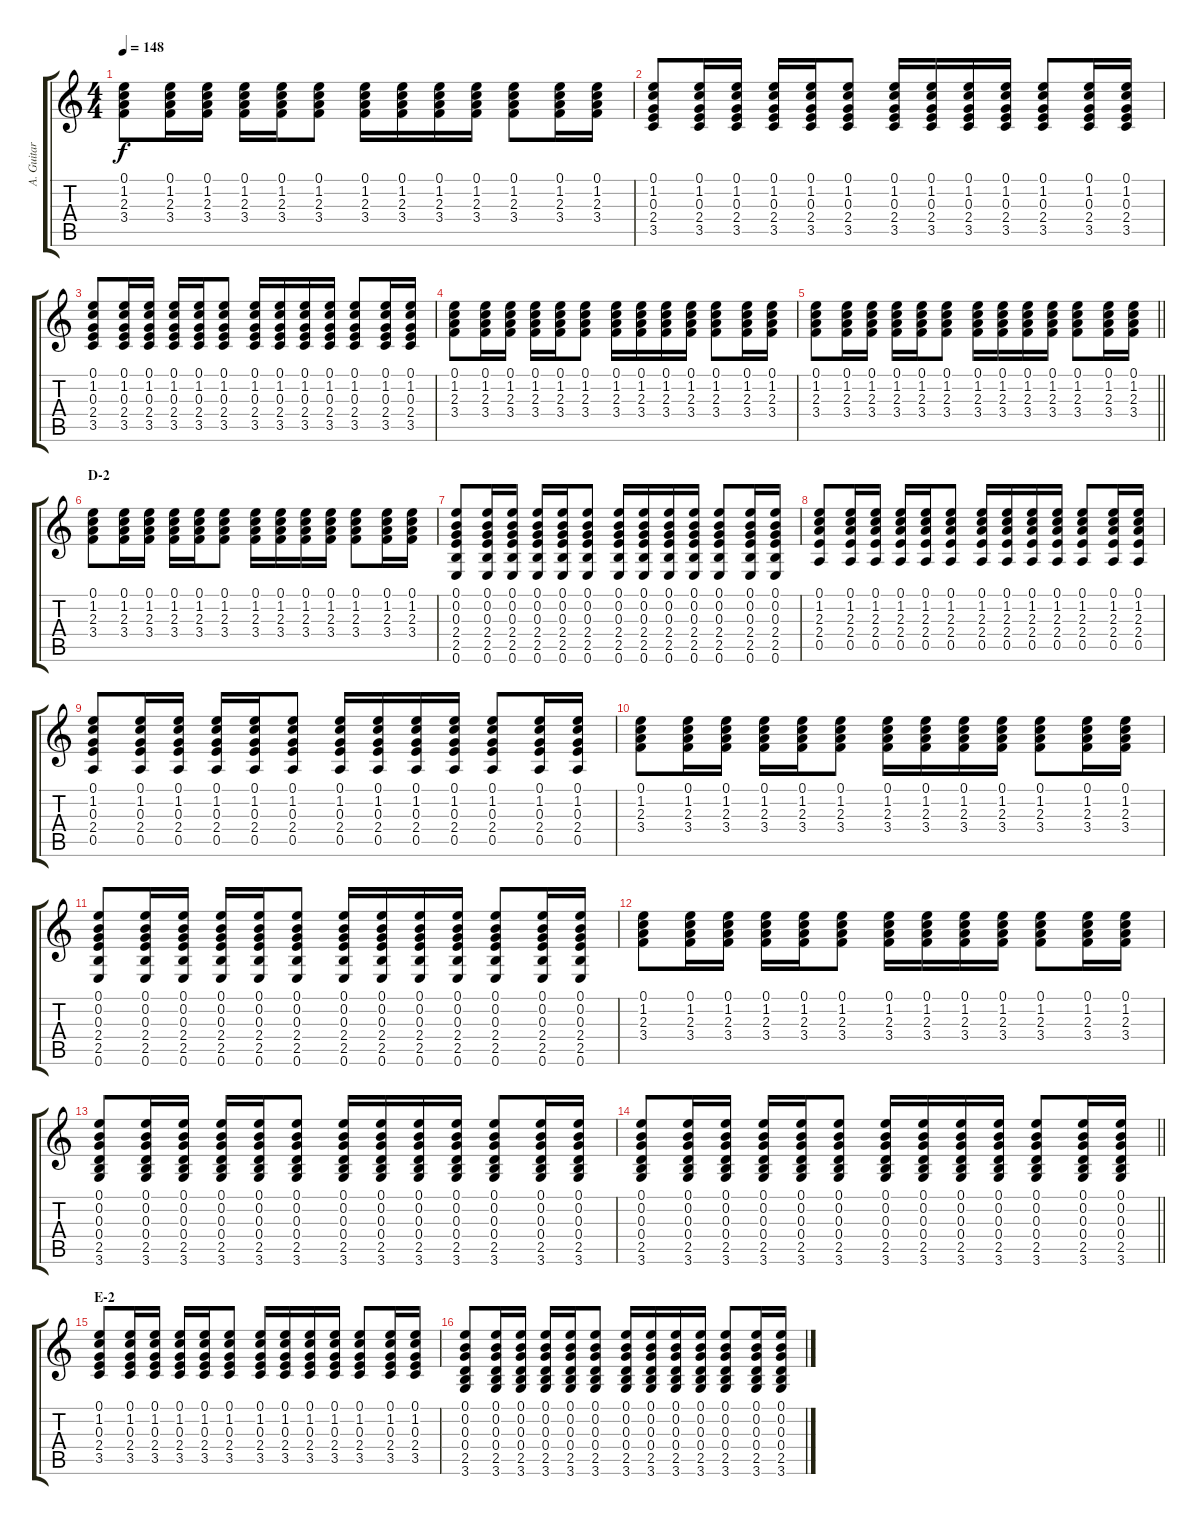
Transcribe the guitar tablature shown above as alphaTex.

\track ("A. Guitar" "A. Guitar") {instrument acousticguitarsteel}
\staff {score tabs}
\tuning (E4 B3 G3 D3 A2 E2) {hide}
\ts (4 4)
\tempo 148
\clef g2
\ks c
(0.1 1.2 2.3 3.4).8{dy f} (0.1 1.2 2.3 3.4).16 (0.1 1.2 2.3 3.4).16 (0.1 1.2 2.3 3.4).16 (0.1 1.2 2.3 3.4).16 (0.1 1.2 2.3 3.4).8 (0.1 1.2 2.3 3.4).16 (0.1 1.2 2.3 3.4).16 (0.1 1.2 2.3 3.4).16 (0.1 1.2 2.3 3.4).16 (0.1 1.2 2.3 3.4).8 (0.1 1.2 2.3 3.4).16 (0.1 1.2 2.3 3.4).16 |
(0.1 1.2 0.3 2.4 3.5).8 (0.1 1.2 0.3 2.4 3.5).16 (0.1 1.2 0.3 2.4 3.5).16 (0.1 1.2 0.3 2.4 3.5).16 (0.1 1.2 0.3 2.4 3.5).16 (0.1 1.2 0.3 2.4 3.5).8 (0.1 1.2 0.3 2.4 3.5).16 (0.1 1.2 0.3 2.4 3.5).16 (0.1 1.2 0.3 2.4 3.5).16 (0.1 1.2 0.3 2.4 3.5).16 (0.1 1.2 0.3 2.4 3.5).8 (0.1 1.2 0.3 2.4 3.5).16 (0.1 1.2 0.3 2.4 3.5).16 |
(0.1 1.2 0.3 2.4 3.5).8 (0.1 1.2 0.3 2.4 3.5).16 (0.1 1.2 0.3 2.4 3.5).16 (0.1 1.2 0.3 2.4 3.5).16 (0.1 1.2 0.3 2.4 3.5).16 (0.1 1.2 0.3 2.4 3.5).8 (0.1 1.2 0.3 2.4 3.5).16 (0.1 1.2 0.3 2.4 3.5).16 (0.1 1.2 0.3 2.4 3.5).16 (0.1 1.2 0.3 2.4 3.5).16 (0.1 1.2 0.3 2.4 3.5).8 (0.1 1.2 0.3 2.4 3.5).16 (0.1 1.2 0.3 2.4 3.5).16 |
(0.1 1.2 2.3 3.4).8 (0.1 1.2 2.3 3.4).16 (0.1 1.2 2.3 3.4).16 (0.1 1.2 2.3 3.4).16 (0.1 1.2 2.3 3.4).16 (0.1 1.2 2.3 3.4).8 (0.1 1.2 2.3 3.4).16 (0.1 1.2 2.3 3.4).16 (0.1 1.2 2.3 3.4).16 (0.1 1.2 2.3 3.4).16 (0.1 1.2 2.3 3.4).8 (0.1 1.2 2.3 3.4).16 (0.1 1.2 2.3 3.4).16 |
\barLineRight lightlight
(0.1 1.2 2.3 3.4).8 (0.1 1.2 2.3 3.4).16 (0.1 1.2 2.3 3.4).16 (0.1 1.2 2.3 3.4).16 (0.1 1.2 2.3 3.4).16 (0.1 1.2 2.3 3.4).8 (0.1 1.2 2.3 3.4).16 (0.1 1.2 2.3 3.4).16 (0.1 1.2 2.3 3.4).16 (0.1 1.2 2.3 3.4).16 (0.1 1.2 2.3 3.4).8 (0.1 1.2 2.3 3.4).16 (0.1 1.2 2.3 3.4).16 |
\section ("" "D-2")
(0.1 1.2 2.3 3.4).8 (0.1 1.2 2.3 3.4).16 (0.1 1.2 2.3 3.4).16 (0.1 1.2 2.3 3.4).16 (0.1 1.2 2.3 3.4).16 (0.1 1.2 2.3 3.4).8 (0.1 1.2 2.3 3.4).16 (0.1 1.2 2.3 3.4).16 (0.1 1.2 2.3 3.4).16 (0.1 1.2 2.3 3.4).16 (0.1 1.2 2.3 3.4).8 (0.1 1.2 2.3 3.4).16 (0.1 1.2 2.3 3.4).16 |
(0.1 0.2 0.3 2.4 2.5 0.6).8 (0.1 0.2 0.3 2.4 2.5 0.6).16 (0.1 0.2 0.3 2.4 2.5 0.6).16 (0.1 0.2 0.3 2.4 2.5 0.6).16 (0.1 0.2 0.3 2.4 2.5 0.6).16 (0.1 0.2 0.3 2.4 2.5 0.6).8 (0.1 0.2 0.3 2.4 2.5 0.6).16 (0.1 0.2 0.3 2.4 2.5 0.6).16 (0.1 0.2 0.3 2.4 2.5 0.6).16 (0.1 0.2 0.3 2.4 2.5 0.6).16 (0.1 0.2 0.3 2.4 2.5 0.6).8 (0.1 0.2 0.3 2.4 2.5 0.6).16 (0.1 0.2 0.3 2.4 2.5 0.6).16 |
(0.1 1.2 2.3 2.4 0.5).8 (0.1 1.2 2.3 2.4 0.5).16 (0.1 1.2 2.3 2.4 0.5).16 (0.1 1.2 2.3 2.4 0.5).16 (0.1 1.2 2.3 2.4 0.5).16 (0.1 1.2 2.3 2.4 0.5).8 (0.1 1.2 2.3 2.4 0.5).16 (0.1 1.2 2.3 2.4 0.5).16 (0.1 1.2 2.3 2.4 0.5).16 (0.1 1.2 2.3 2.4 0.5).16 (0.1 1.2 2.3 2.4 0.5).8 (0.1 1.2 2.3 2.4 0.5).16 (0.1 1.2 2.3 2.4 0.5).16 |
(0.1 1.2 0.3 2.4 0.5).8 (0.1 1.2 0.3 2.4 0.5).16 (0.1 1.2 0.3 2.4 0.5).16 (0.1 1.2 0.3 2.4 0.5).16 (0.1 1.2 0.3 2.4 0.5).16 (0.1 1.2 0.3 2.4 0.5).8 (0.1 1.2 0.3 2.4 0.5).16 (0.1 1.2 0.3 2.4 0.5).16 (0.1 1.2 0.3 2.4 0.5).16 (0.1 1.2 0.3 2.4 0.5).16 (0.1 1.2 0.3 2.4 0.5).8 (0.1 1.2 0.3 2.4 0.5).16 (0.1 1.2 0.3 2.4 0.5).16 |
(0.1 1.2 2.3 3.4).8 (0.1 1.2 2.3 3.4).16 (0.1 1.2 2.3 3.4).16 (0.1 1.2 2.3 3.4).16 (0.1 1.2 2.3 3.4).16 (0.1 1.2 2.3 3.4).8 (0.1 1.2 2.3 3.4).16 (0.1 1.2 2.3 3.4).16 (0.1 1.2 2.3 3.4).16 (0.1 1.2 2.3 3.4).16 (0.1 1.2 2.3 3.4).8 (0.1 1.2 2.3 3.4).16 (0.1 1.2 2.3 3.4).16 |
(0.1 0.2 0.3 2.4 2.5 0.6).8 (0.1 0.2 0.3 2.4 2.5 0.6).16 (0.1 0.2 0.3 2.4 2.5 0.6).16 (0.1 0.2 0.3 2.4 2.5 0.6).16 (0.1 0.2 0.3 2.4 2.5 0.6).16 (0.1 0.2 0.3 2.4 2.5 0.6).8 (0.1 0.2 0.3 2.4 2.5 0.6).16 (0.1 0.2 0.3 2.4 2.5 0.6).16 (0.1 0.2 0.3 2.4 2.5 0.6).16 (0.1 0.2 0.3 2.4 2.5 0.6).16 (0.1 0.2 0.3 2.4 2.5 0.6).8 (0.1 0.2 0.3 2.4 2.5 0.6).16 (0.1 0.2 0.3 2.4 2.5 0.6).16 |
(0.1 1.2 2.3 3.4).8 (0.1 1.2 2.3 3.4).16 (0.1 1.2 2.3 3.4).16 (0.1 1.2 2.3 3.4).16 (0.1 1.2 2.3 3.4).16 (0.1 1.2 2.3 3.4).8 (0.1 1.2 2.3 3.4).16 (0.1 1.2 2.3 3.4).16 (0.1 1.2 2.3 3.4).16 (0.1 1.2 2.3 3.4).16 (0.1 1.2 2.3 3.4).8 (0.1 1.2 2.3 3.4).16 (0.1 1.2 2.3 3.4).16 |
(0.1 0.2 0.3 0.4 2.5 3.6).8 (0.1 0.2 0.3 0.4 2.5 3.6).16 (0.1 0.2 0.3 0.4 2.5 3.6).16 (0.1 0.2 0.3 0.4 2.5 3.6).16 (0.1 0.2 0.3 0.4 2.5 3.6).16 (0.1 0.2 0.3 0.4 2.5 3.6).8 (0.1 0.2 0.3 0.4 2.5 3.6).16 (0.1 0.2 0.3 0.4 2.5 3.6).16 (0.1 0.2 0.3 0.4 2.5 3.6).16 (0.1 0.2 0.3 0.4 2.5 3.6).16 (0.1 0.2 0.3 0.4 2.5 3.6).8 (0.1 0.2 0.3 0.4 2.5 3.6).16 (0.1 0.2 0.3 0.4 2.5 3.6).16 |
\barLineRight lightlight
(0.1 0.2 0.3 0.4 2.5 3.6).8 (0.1 0.2 0.3 0.4 2.5 3.6).16 (0.1 0.2 0.3 0.4 2.5 3.6).16 (0.1 0.2 0.3 0.4 2.5 3.6).16 (0.1 0.2 0.3 0.4 2.5 3.6).16 (0.1 0.2 0.3 0.4 2.5 3.6).8 (0.1 0.2 0.3 0.4 2.5 3.6).16 (0.1 0.2 0.3 0.4 2.5 3.6).16 (0.1 0.2 0.3 0.4 2.5 3.6).16 (0.1 0.2 0.3 0.4 2.5 3.6).16 (0.1 0.2 0.3 0.4 2.5 3.6).8 (0.1 0.2 0.3 0.4 2.5 3.6).16 (0.1 0.2 0.3 0.4 2.5 3.6).16 |
\section ("" "E-2")
(0.1 1.2 0.3 2.4 3.5).8 (0.1 1.2 0.3 2.4 3.5).16 (0.1 1.2 0.3 2.4 3.5).16 (0.1 1.2 0.3 2.4 3.5).16 (0.1 1.2 0.3 2.4 3.5).16 (0.1 1.2 0.3 2.4 3.5).8 (0.1 1.2 0.3 2.4 3.5).16 (0.1 1.2 0.3 2.4 3.5).16 (0.1 1.2 0.3 2.4 3.5).16 (0.1 1.2 0.3 2.4 3.5).16 (0.1 1.2 0.3 2.4 3.5).8 (0.1 1.2 0.3 2.4 3.5).16 (0.1 1.2 0.3 2.4 3.5).16 |
(0.1 0.2 0.3 0.4 2.5 3.6).8 (0.1 0.2 0.3 0.4 2.5 3.6).16 (0.1 0.2 0.3 0.4 2.5 3.6).16 (0.1 0.2 0.3 0.4 2.5 3.6).16 (0.1 0.2 0.3 0.4 2.5 3.6).16 (0.1 0.2 0.3 0.4 2.5 3.6).8 (0.1 0.2 0.3 0.4 2.5 3.6).16 (0.1 0.2 0.3 0.4 2.5 3.6).16 (0.1 0.2 0.3 0.4 2.5 3.6).16 (0.1 0.2 0.3 0.4 2.5 3.6).16 (0.1 0.2 0.3 0.4 2.5 3.6).8 (0.1 0.2 0.3 0.4 2.5 3.6).16 (0.1 0.2 0.3 0.4 2.5 3.6).16
